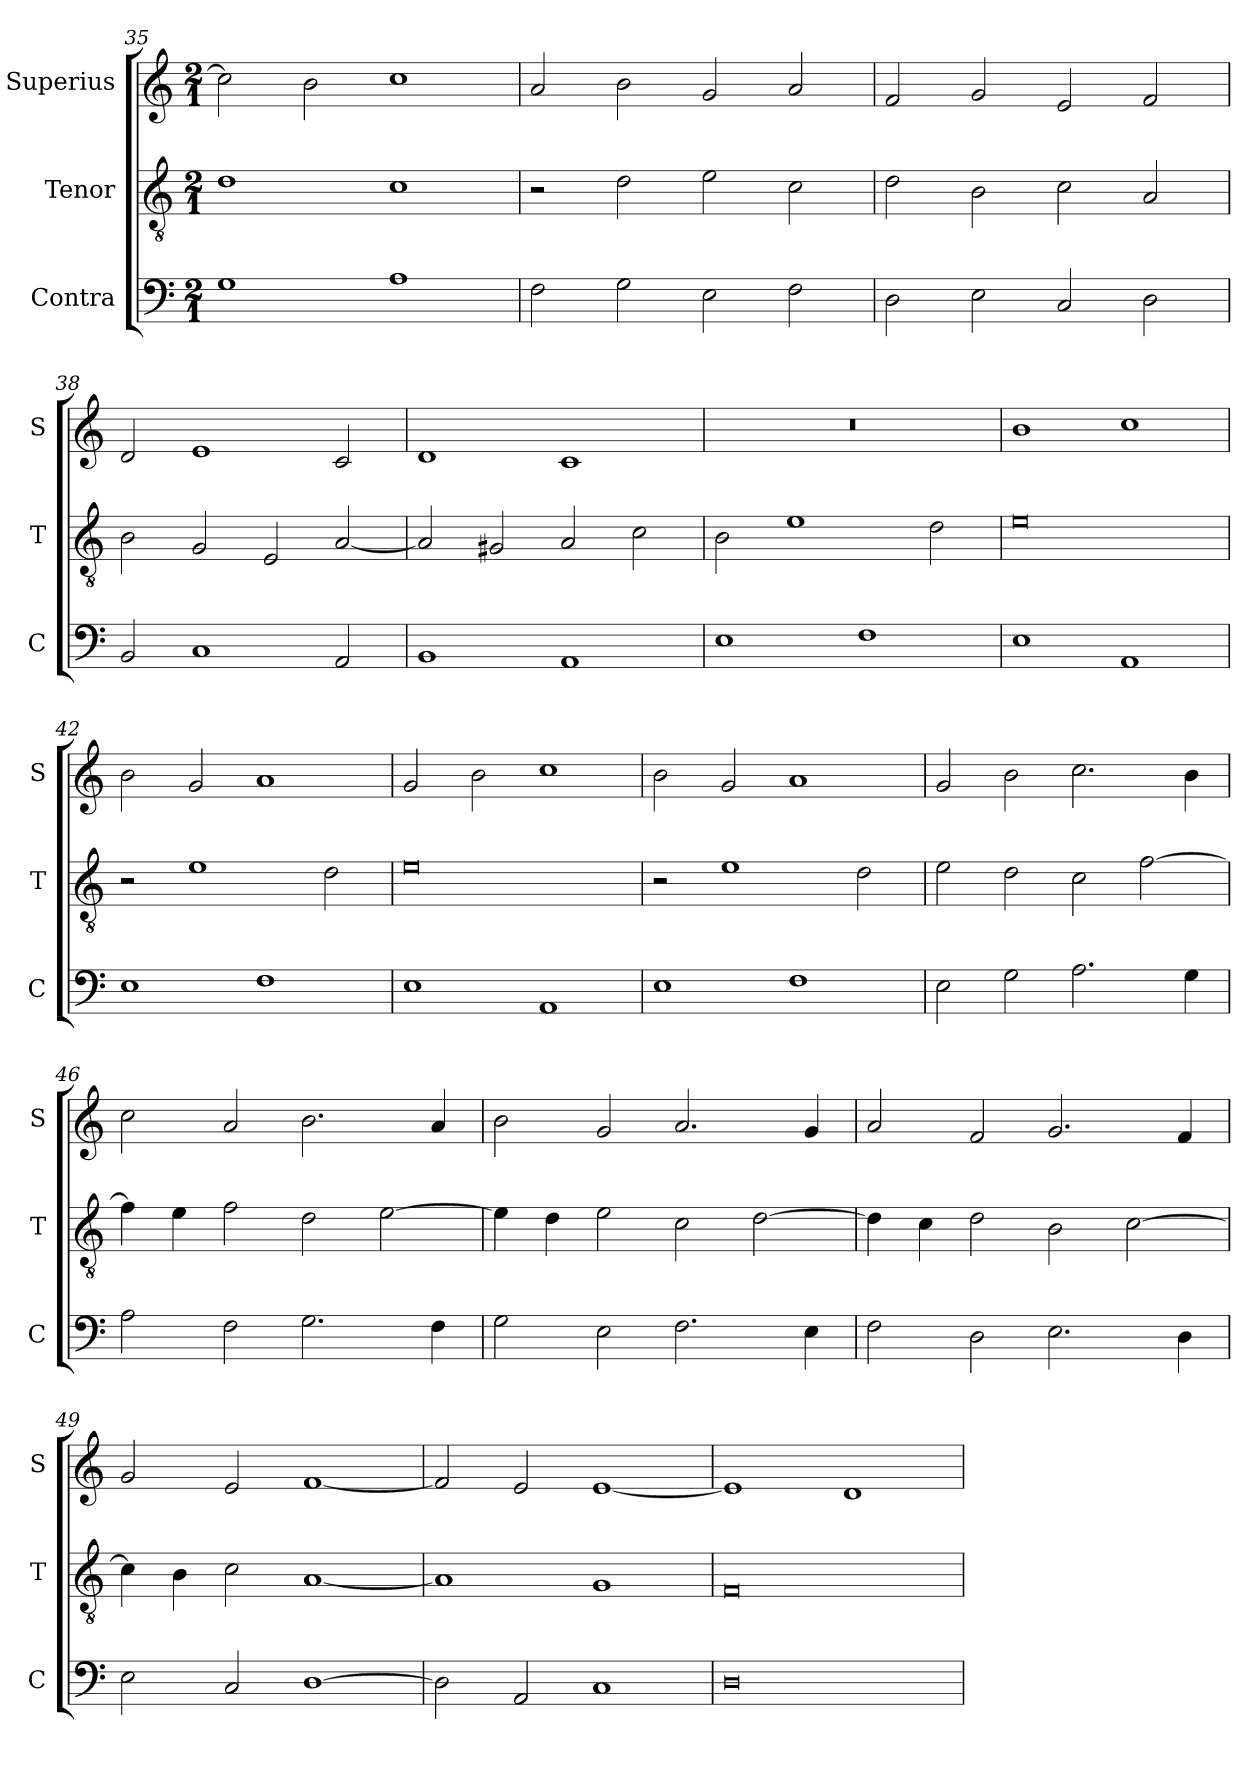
**kern	**kern	**kern
*part3	*part2	*part1
*staff3	*staff2	*staff1
*I"Contra	*I"Tenor	*I"Superius
*I'C	*I'T	*I'S
*clefF4	*clefGv2	*clefG2
*k[]	*k[]	*k[]
*a:	*a:	*a:
*M2/1	*M2/1	*M2/1
=35	=35	=35
1G	1d	2cc]
.	.	2b
1A	1c	1cc
=36	=36	=36
2F	2r	2a
2G	2d	2b
2E	2e	2g
2F	2c	2a
=37	=37	=37
2D	2d	2f
2E	2B	2g
2C	2c	2e
2D	2A	2f
=38	=38	=38
2BB	2B	2d
1C	2G	1e
.	2E	.
2AA	[2A	2c
=39	=39	=39
1BB	2A]	1d
.	2G#X	.
1AA	2A	1c
.	2c	.
=40	=40	=40
1E	2B	0r
.	1e	.
1F	.	.
.	2d	.
=41	=41	=41
1E	0e	1b
1AA	.	1cc
=42	=42	=42
1E	2r	2b
.	1e	2g
1F	.	1a
.	2d	.
=43	=43	=43
1E	0e	2g
.	.	2b
1AA	.	1cc
=44	=44	=44
1E	2r	2b
.	1e	2g
1F	.	1a
.	2d	.
=45	=45	=45
2E	2e	2g
2G	2d	2b
2.A	2c	2.cc
.	[2f	.
4G	.	4b
=46	=46	=46
2A	4f]	2cc
.	4e	.
2F	2f	2a
2.G	2d	2.b
.	[2e	.
4F	.	4a
=47	=47	=47
2G	4e]	2b
.	4d	.
2E	2e	2g
2.F	2c	2.a
.	[2d	.
4E	.	4g
=48	=48	=48
2F	4d]	2a
.	4c	.
2D	2d	2f
2.E	2B	2.g
.	[2c	.
4D	.	4f
=49	=49	=49
2E	4c]	2g
.	4B	.
2C	2c	2e
[1D	[1A	[1f
=50	=50	=50
2D]	1A]	2f]
2AA	.	2e
1C	1G	[1e
=51	=51	=51
0D	0F	1e]
.	.	1d
=	=	=
*-	*-	*-
